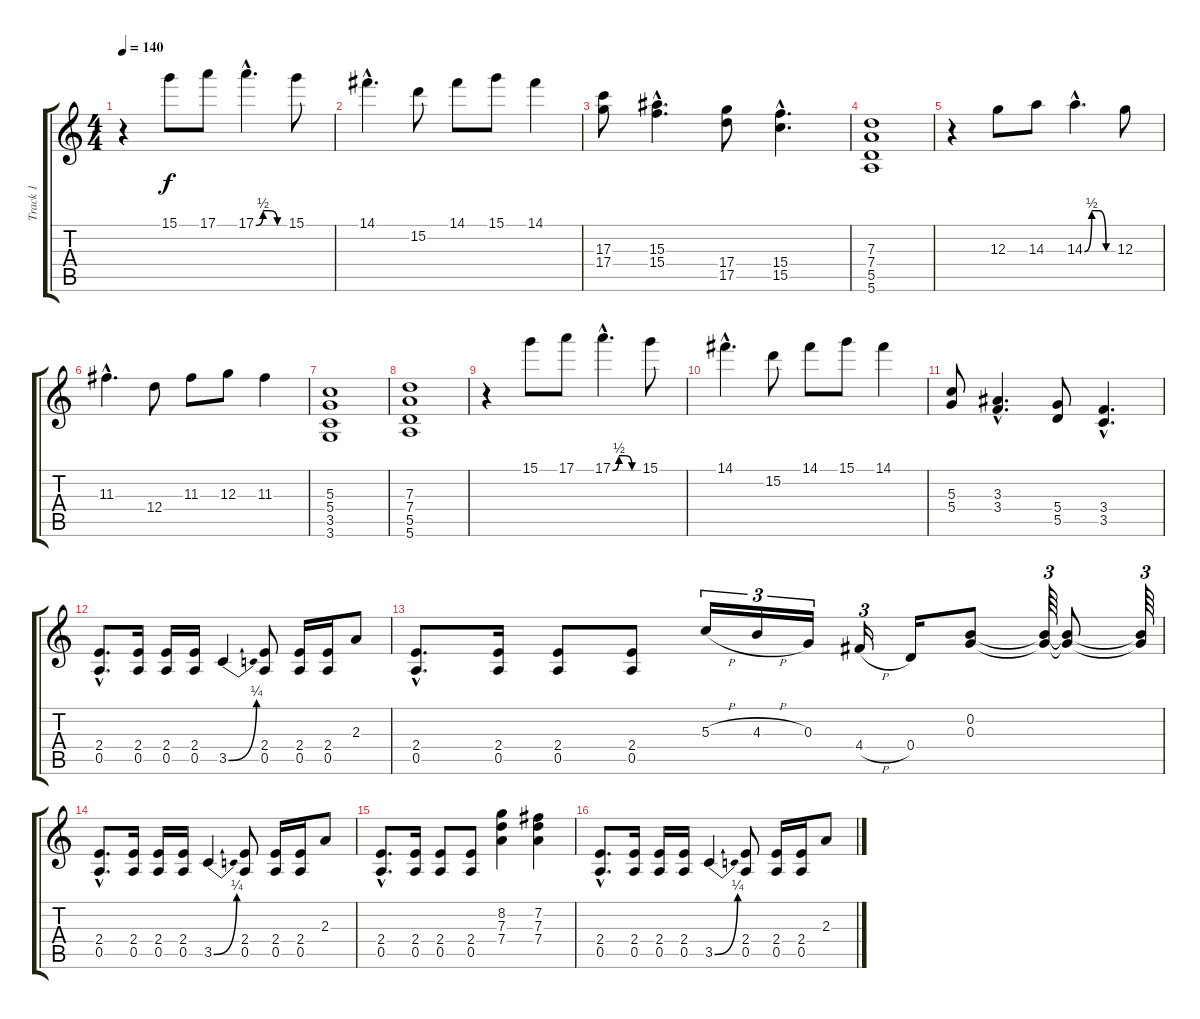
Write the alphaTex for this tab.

\track ("Track 1" "Track 1") {instrument distortionguitar}
\staff {score tabs}
\tuning (E4 B3 G3 D3 A2 E2) {hide}
\ts (4 4)
\tempo 140
\clef g2
\ks c
r.4{dy f} 15.1.8 17.1.8 17.1{be (custom 0 0 15 2 30 2 45 0 60 0) hac}.4{d} 15.1.8 |
14.1{hac}.4{d} 15.2.8 14.1.8 15.1.8 14.1.4 |
(17.3 17.4).8 (15.3{hac} 15.4{hac}).4{d} (17.4 17.5).8 (15.4{hac} 15.5{hac}).4{d} |
(7.3 7.4 5.5 5.6).1 |
r.4 12.3.8 14.3.8 14.3{be (custom 0 0 15 2 30 2 45 0 60 0) hac}.4{d} 12.3.8 |
11.3{hac}.4{d} 12.4.8 11.3.8 12.3.8 11.3.4 |
(5.3 5.4 3.5 3.6).1 |
(7.3 7.4 5.5 5.6).1 |
r.4 15.1.8 17.1.8 17.1{be (custom 0 0 15 2 30 2 45 0 60 0) hac}.4{d} 15.1.8 |
14.1{hac}.4{d} 15.2.8 14.1.8 15.1.8 14.1.4 |
(5.3 5.4).8 (3.3{hac} 3.4{hac}).4{d} (5.4 5.5).8 (3.4{hac} 3.5{hac}).4{d} |
(2.4{hac} 0.5{hac}).8{d} (2.4 0.5).16 (2.4 0.5).16 (2.4 0.5).16 3.5{be (bend 0 0 60 1)}.4 (2.4 0.5).8 (2.4 0.5).16 (2.4 0.5).16 2.3.8 |
(2.4{hac} 0.5{hac}).8{d} (2.4 0.5).16 (2.4 0.5).8 (2.4 0.5).8 5.3{h}.16{tu (3 2)} 4.3{h}.16{tu (3 2)} 0.3.16{tu (3 2)} 4.4{h}.16{tu (3 2)} 0.4.16 (0.2 0.3).8 (0.2{t} 0.3{t}).64{tu (3 2)} (0.2{t} 0.3{t}).8 (0.2{t} 0.3{t}).64{tu (3 2)} |
(2.4{hac} 0.5{hac}).8{d} (2.4 0.5).16 (2.4 0.5).16 (2.4 0.5).16 3.5{be (bend 0 0 60 1)}.4 (2.4 0.5).8 (2.4 0.5).16 (2.4 0.5).16 2.3.8 |
(2.4{hac} 0.5{hac}).8{d} (2.4 0.5).16 (2.4 0.5).8 (2.4 0.5).8 (8.2 7.3 7.4).4 (7.2 7.3 7.4).4 |
(2.4{hac} 0.5{hac}).8{d} (2.4 0.5).16 (2.4 0.5).16 (2.4 0.5).16 3.5{be (bend 0 0 60 1)}.4 (2.4 0.5).8 (2.4 0.5).16 (2.4 0.5).16 2.3.8
